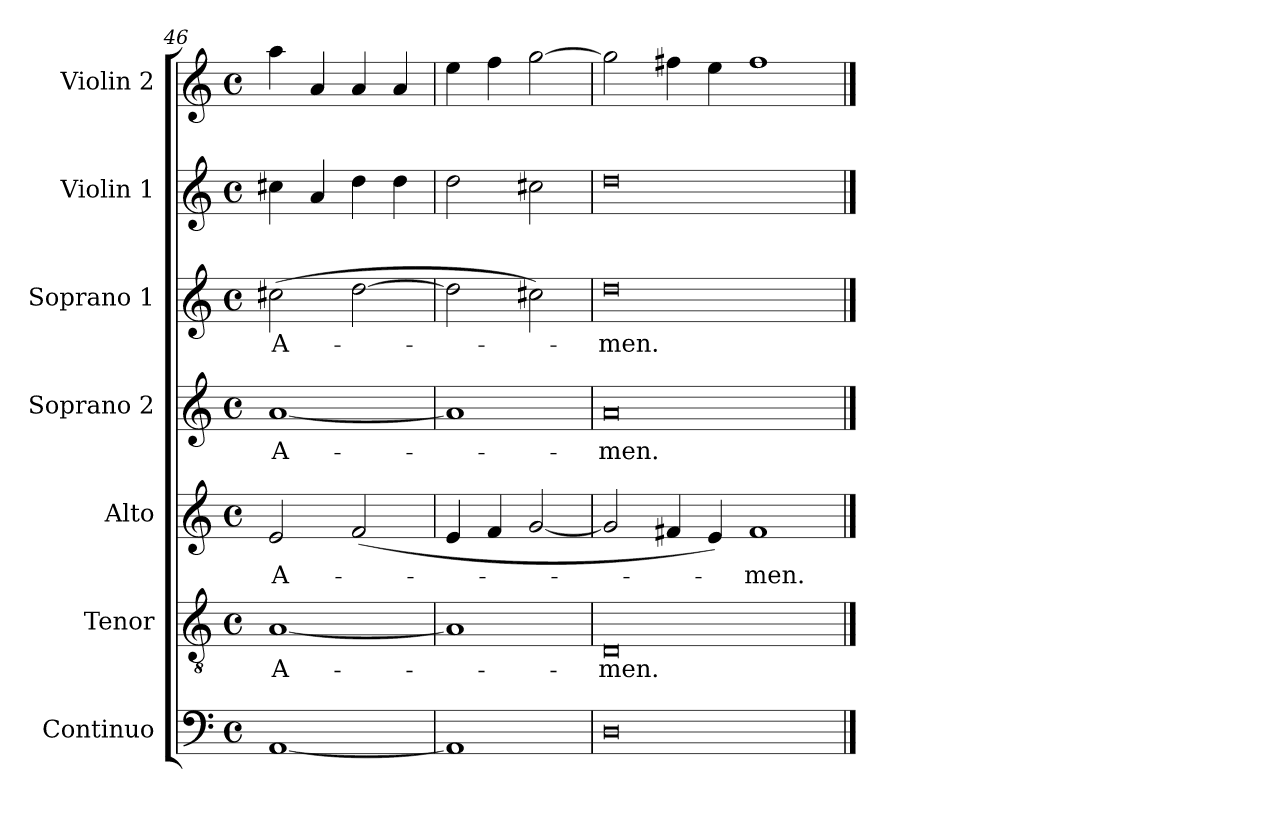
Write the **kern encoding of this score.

**kern	**kern	**text	**kern	**text	**kern	**text	**kern	**text	**kern	**kern
*part7	*part6	*part6	*part5	*part5	*part4	*part4	*part3	*part3	*part2	*part1
*staff7	*staff6	*staff6	*staff5	*staff5	*staff4	*staff4	*staff3	*staff3	*staff2	*staff1
*I"Continuo	*I"Tenor	*	*I"Alto	*	*I"Soprano 2	*	*I"Soprano 1	*	*I"Violin 1	*I"Violin 2
*I'Cont.	*I'T.	*	*I'A.	*	*I'S.	*	*I'S.	*	*I'Vln. 1	*I'Vln. 2
*clefF4	*clefGv2	*	*clefG2	*	*clefG2	*	*clefG2	*	*clefG2	*clefG2
*	*ITrd7c12	*	*	*	*	*	*	*	*	*
*k[]	*k[]	*	*k[]	*	*k[]	*	*k[]	*	*k[]	*k[]
*C:	*C:	*	*C:	*	*C:	*	*C:	*	*C:	*C:
*M4/4	*M4/4	*	*M4/4	*	*M4/4	*	*M4/4	*	*M4/4	*M4/4
*met(c)	*met(c)	*	*met(c)	*	*met(c)	*	*met(c)	*	*met(c)	*met(c)
=46	=46	=46	=46	=46	=46	=46	=46	=46	=46	=46
!	!	!LO:LY:b:color=#000000	!	!	!	!	!	!	!	!
!	!	!	!	!LO:LY:b:color=#000000	!	!	!	!	!	!
!	!	!	!	!	!	!LO:LY:b:color=#000000	!	!	!	!
!	!	!	!	!	!	!	!	!LO:LY:b:color=#000000	!	!
[<1AAi	[<1AAi	A-	2ei/	A-	[<1ai	A-	(2cc#Xi\	A-	4cc#Xi\	4aai\
.	.	.	.	.	.	.	.	.	4ai/	4ai/
.	.	.	(2fi/	.	.	.	[>2ddi\	.	4ddi\	4ai/
.	.	.	.	.	.	.	.	.	4ddi\	4ai/
=47	=47	=47	=47	=47	=47	=47	=47	=47	=47	=47
1AAi]	1AAi]	.	4ei/	.	1ai]	.	2ddi\]	.	2ddi\	4eei\
.	.	.	4fi/	.	.	.	.	.	.	4ffi\
.	.	.	[<2gi/	.	.	.	2cc#Xi\)	.	2cc#Xi\	[>2ggi\
=48	=48	=48	=48	=48	=48	=48	=48	=48	=48	=48
!	!	!LO:LY:b:color=#000000	!	!	!	!	!	!	!	!
!	!	!	!	!	!	!LO:LY:b:color=#000000	!	!	!	!
!	!	!	!	!	!	!	!	!LO:LY:b:color=#000000	!	!
0Di	0DDi	-men.	2gi/]	.	0ai	-men.	0ddi	-men.	0ddi	2ggi\]
.	.	.	4f#Xi/	.	.	.	.	.	.	4ff#Xi\
.	.	.	4ei/)	.	.	.	.	.	.	4eei\
!	!	!	!	!LO:LY:b:color=#000000	!	!	!	!	!	!
.	.	.	1f#i	-men.	.	.	.	.	.	1ff#i
==	==	==	==	==	==	==	==	==	==	==
*-	*-	*-	*-	*-	*-	*-	*-	*-	*-	*-
